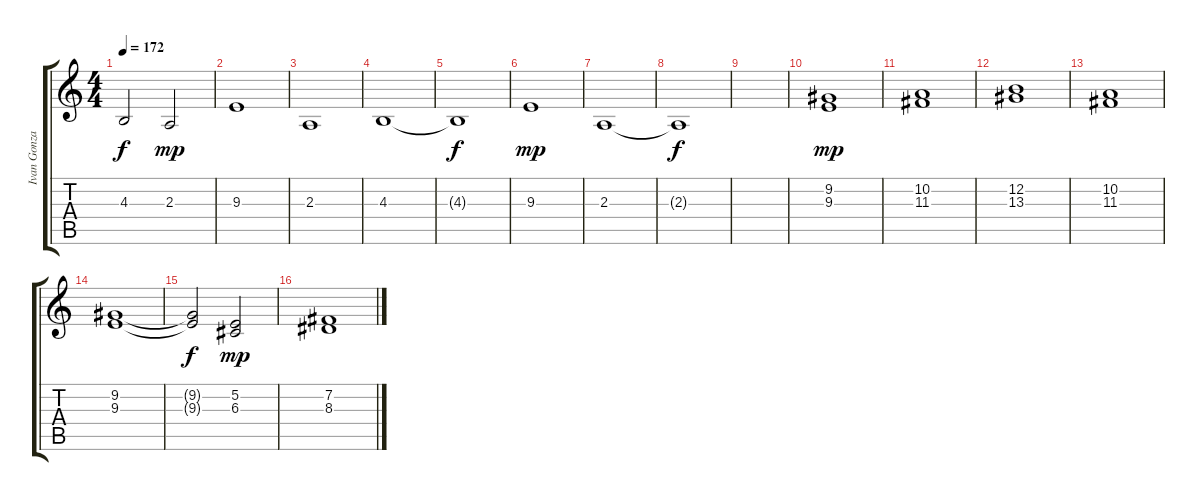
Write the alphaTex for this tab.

\track ("Ivan Gonzales" "Ivan Gonza") {instrument panflute}
\staff {score tabs}
\tuning (E4 B3 G3 D3 A2 E2) {hide}
\ts (4 4)
\tempo 172
\clef g2
\ks c
4.3{t}.2{dy f} 2.3.2{dy mp} |
9.3.1 |
2.3.1 |
4.3.1 |
4.3{t}.1{dy f} |
9.3.1{dy mp} |
2.3.1{volume 0} |
2.3{t}.1{dy f} |
|
(9.2 9.3).1{dy mp volume 14} |
(10.2 11.3).1 |
(12.2 13.3).1 |
(10.2 11.3).1 |
(9.2 9.3).1 |
(9.2{t} 9.3{t}).2{dy f} (5.2 6.3).2{dy mp} |
(7.2 8.3).1
